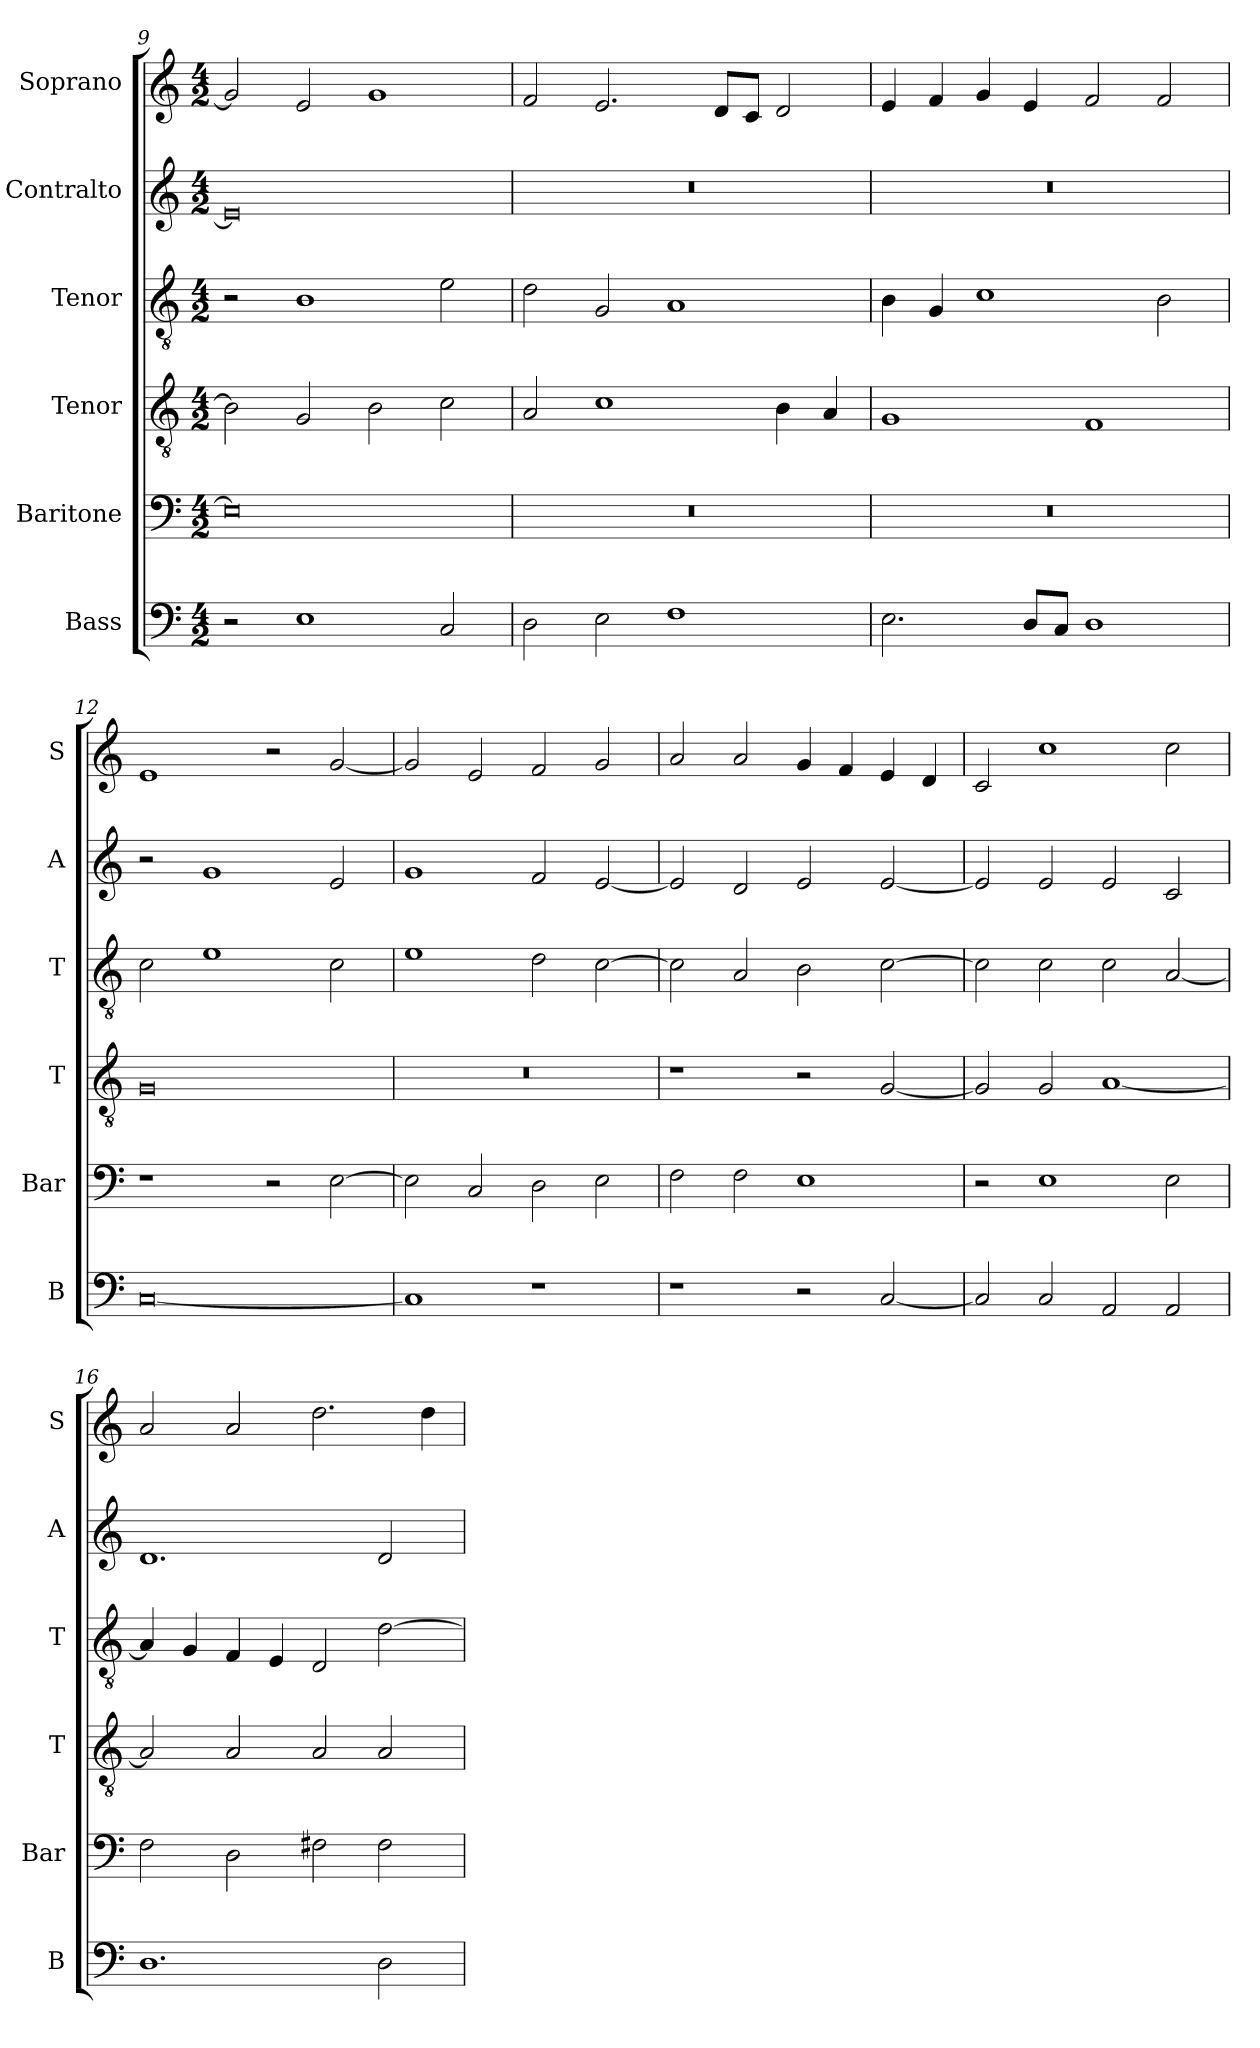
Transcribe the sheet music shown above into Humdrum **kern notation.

**kern	**kern	**kern	**kern	**kern	**kern
*part6	*part5	*part4	*part3	*part2	*part1
*staff6	*staff5	*staff4	*staff3	*staff2	*staff1
*I"Bass	*I"Baritone	*I"Tenor	*I"Tenor	*I"Contralto	*I"Soprano
*I'B	*I'Bar	*I'T	*I'T	*I'A	*I'S
*clefF4	*clefF4	*clefGv2	*clefGv2	*clefG2	*clefG2
*k[]	*k[]	*k[]	*k[]	*k[]	*k[]
*E:phr	*E:phr	*E:phr	*E:phr	*E:phr	*E:phr
*M4/2	*M4/2	*M4/2	*M4/2	*M4/2	*M4/2
=9	=9	=9	=9	=9	=9
2r	0E]	2B]	2r	0e]	2g]
1E	.	2G	1B	.	2e
.	.	2B	.	.	1g
2C	.	2c	2e	.	.
=10	=10	=10	=10	=10	=10
2D	0r	2A	2d	0r	2f
2E	.	1c	2G	.	2.e
1F	.	.	1A	.	.
.	.	.	.	.	8d/L
.	.	.	.	.	8c/J
.	.	4B	.	.	2d
.	.	4A	.	.	.
=11	=11	=11	=11	=11	=11
2.E	0r	1G	4B	0r	4e
.	.	.	4G	.	4f
.	.	.	1c	.	4g
8D/L	.	.	.	.	4e
8C/J	.	.	.	.	.
1D	.	1F	.	.	2f
.	.	.	2B	.	2f
=12	=12	=12	=12	=12	=12
[0C	1r	0G	2c	2r	1e
.	.	.	1e	1g	.
.	2r	.	.	.	2r
.	[2E	.	2c	2e	[2g
=13	=13	=13	=13	=13	=13
1C]	2E]	0r	1e	1g	2g]
.	2C	.	.	.	2e
1r	2D	.	2d	2f	2f
.	2E	.	[2c	[2e	2g
=14	=14	=14	=14	=14	=14
1r	2F	1r	2c]	2e]	2a
.	2F	.	2A	2d	2a
2r	1E	2r	2B	2e	4g
.	.	.	.	.	4f
[2C	.	[2G	[2c	[2e	4e
.	.	.	.	.	4d
=15	=15	=15	=15	=15	=15
2C]	2r	2G]	2c]	2e]	2c
2C	1E	2G	2c	2e	1cc
2AA	.	[1A	2c	2e	.
2AA	2E	.	[2A	2c	2cc
=16	=16	=16	=16	=16	=16
1.D	2F	2A]	4A]	1.d	2a
.	.	.	4G	.	.
.	2D	2A	4F	.	2a
.	.	.	4E	.	.
.	2F#X	2A	2D	.	2.dd
2D	2F#	2A	[2d	2d	.
.	.	.	.	.	4dd
=	=	=	=	=	=
*-	*-	*-	*-	*-	*-
